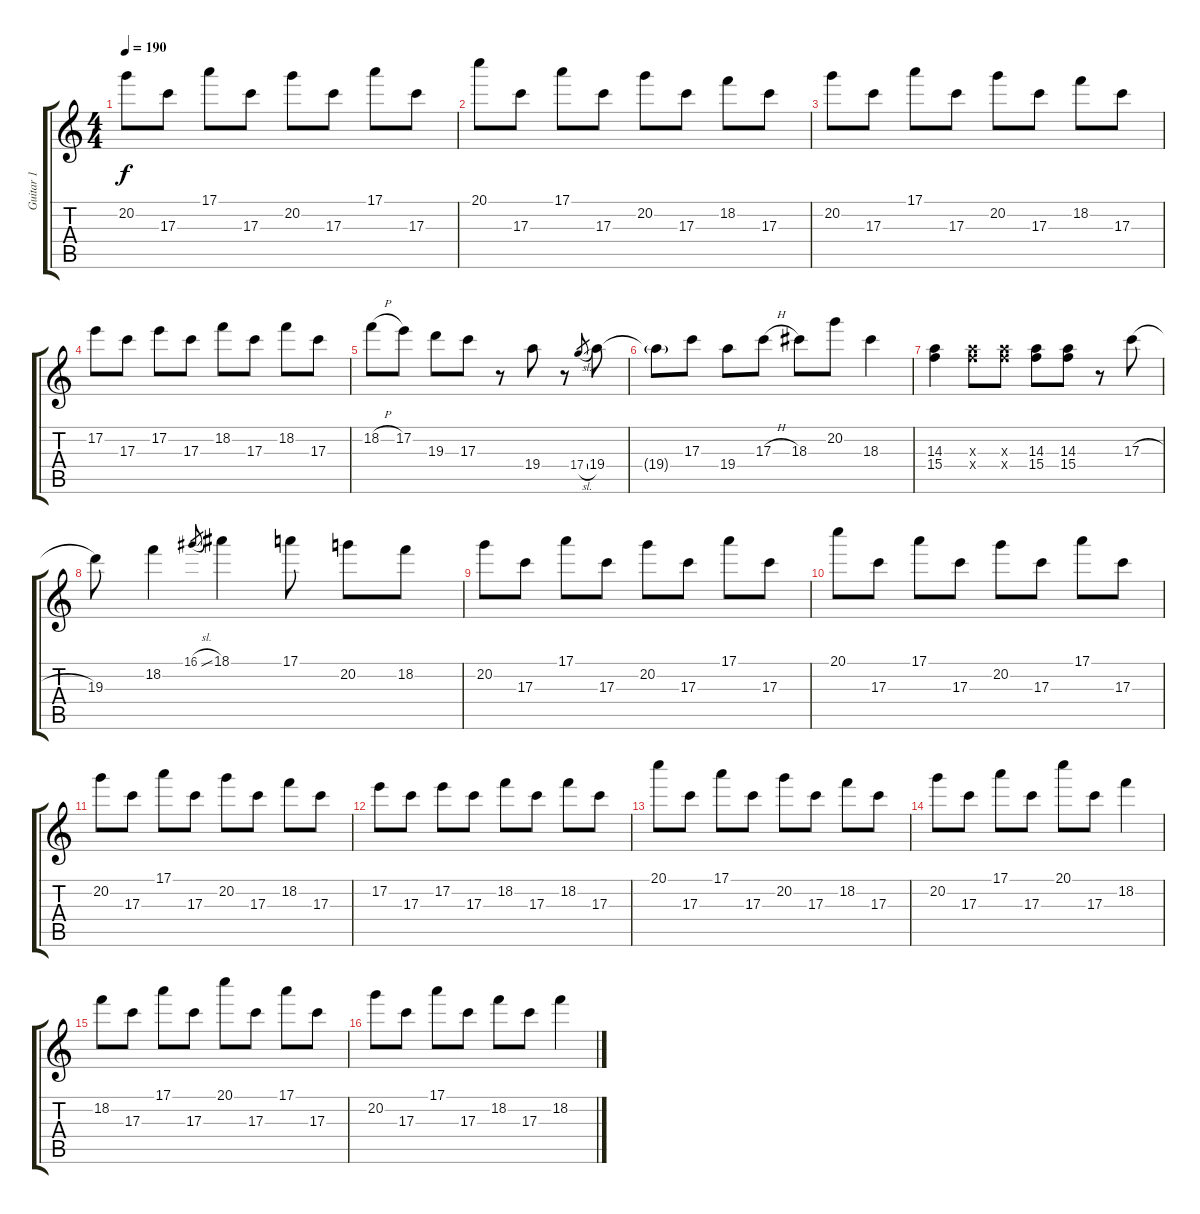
\track ("Guitar 1" "Guitar 1") {instrument overdrivenguitar}
\staff {score tabs}
\tuning (E4 B3 G3 D3 A2 E2) {hide}
\ts (4 4)
\tempo 190
\clef g2
\ks c
20.2.8{dy f} 17.3.8 17.1.8 17.3.8 20.2.8 17.3.8 17.1.8 17.3.8 |
20.1.8 17.3.8 17.1.8 17.3.8 20.2.8 17.3.8 18.2.8 17.3.8 |
20.2.8 17.3.8 17.1.8 17.3.8 20.2.8 17.3.8 18.2.8 17.3.8 |
17.2.8 17.3.8 17.2.8 17.3.8 18.2.8 17.3.8 18.2.8 17.3.8 |
18.2{h}.8 17.2.8 19.3.8 17.3.8 r.8 19.4.8 r.8 17.4{sl}.8{gr} 19.4.8 |
19.4{g t}.8 17.3.8 19.4.8 17.3{h}.8 18.3.8 20.2.8 18.3.4 |
(14.3 15.4).4 (14.3{x} 15.4{x}).8 (14.3{x} 15.4{x}).8 (14.3 15.4).8 (14.3 15.4).8 r.8 17.3{h}.8 |
19.3.8 18.2.4 16.1{sl}.8{gr} 18.1.4 17.1.8 20.2.8 18.2.8 |
20.2.8 17.3.8 17.1.8 17.3.8 20.2.8 17.3.8 17.1.8 17.3.8 |
20.1.8 17.3.8 17.1.8 17.3.8 20.2.8 17.3.8 17.1.8 17.3.8 |
20.2.8 17.3.8 17.1.8 17.3.8 20.2.8 17.3.8 18.2.8 17.3.8 |
17.2.8 17.3.8 17.2.8 17.3.8 18.2.8 17.3.8 18.2.8 17.3.8 |
20.1.8 17.3.8 17.1.8 17.3.8 20.2.8 17.3.8 18.2.8 17.3.8 |
20.2.8 17.3.8 17.1.8 17.3.8 20.1.8 17.3.8 18.2.4 |
18.2.8 17.3.8 17.1.8 17.3.8 20.1.8 17.3.8 17.1.8 17.3.8 |
20.2.8 17.3.8 17.1.8 17.3.8 18.2.8 17.3.8 18.2.4
